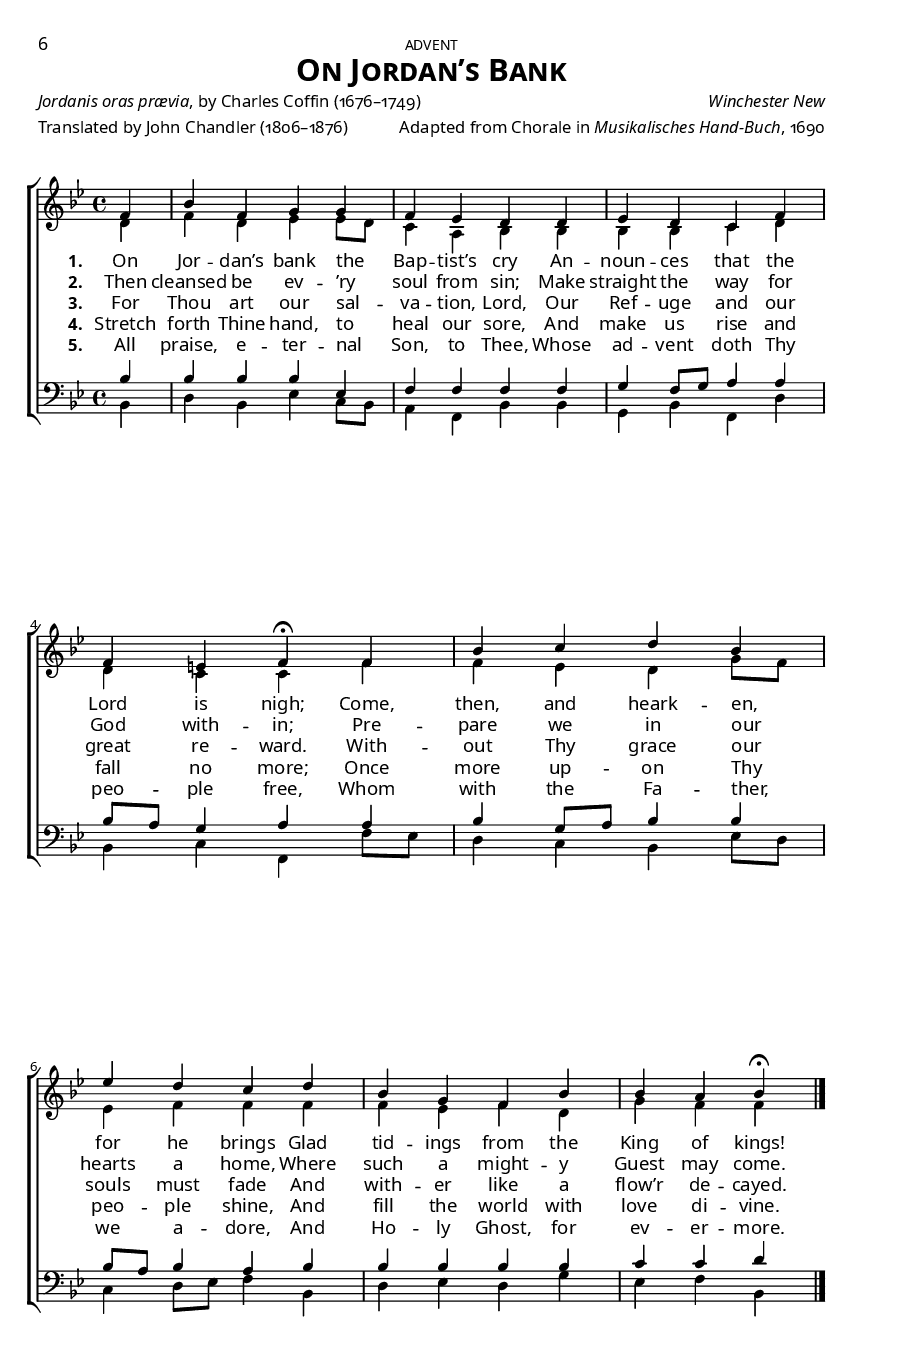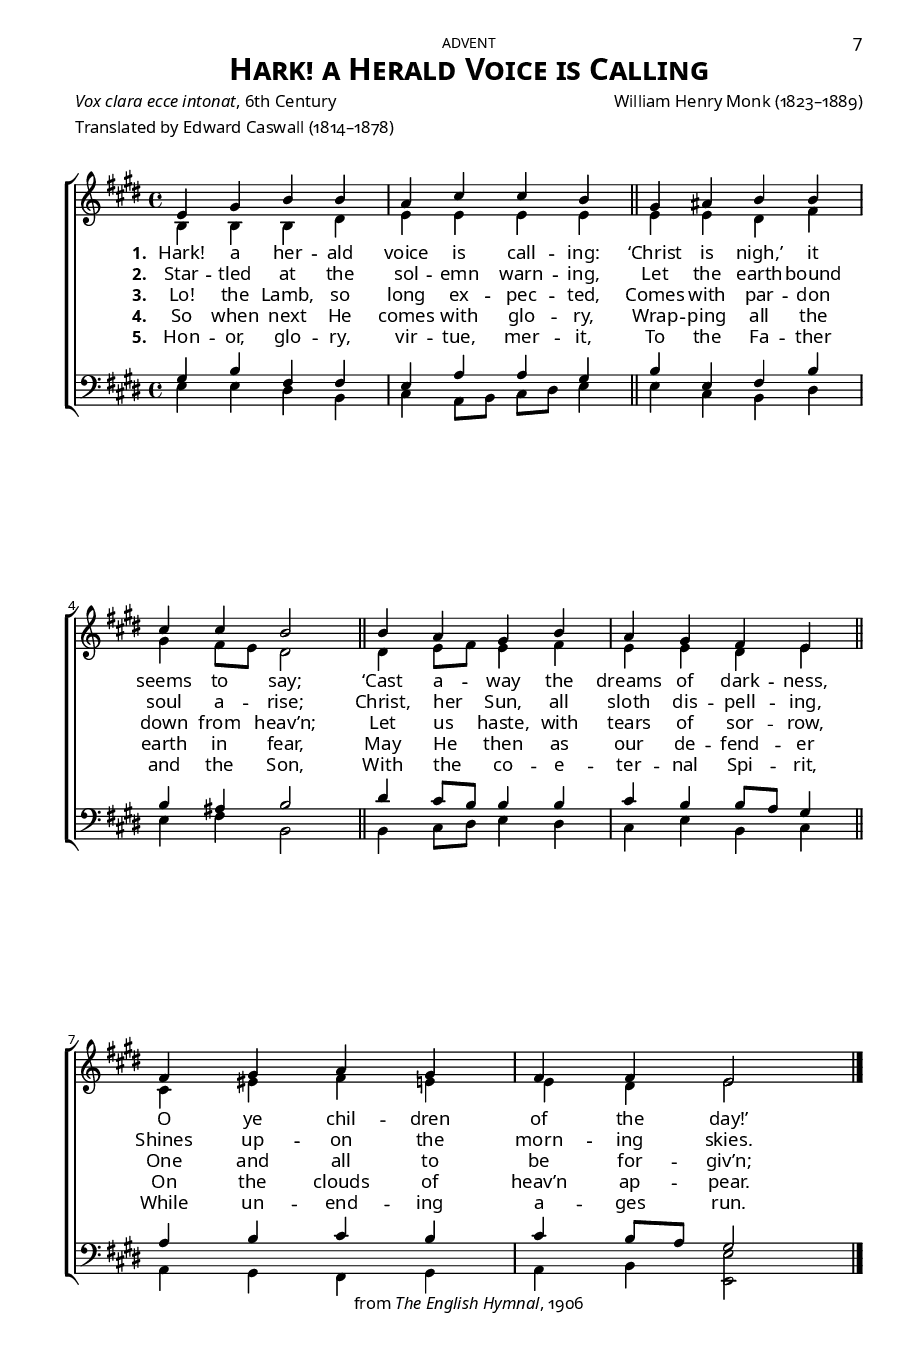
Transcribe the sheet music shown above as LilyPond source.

\version "2.14.2"
\include "util.ly"
\header {
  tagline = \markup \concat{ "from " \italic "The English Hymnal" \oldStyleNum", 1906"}
}
\paper {
  print-all-headers = ##t
  paper-height = 9\in
  paper-width = 6\in
  indent = 0\in
  %system-system-spacing = #'((basic-distance . 10) (padding . 0))
  score-markup-spacing =
    #'((basic-distance . 0)
       (minimum-distance . 0)
       (padding . 0)
       (stretchability . 50))
  system-system-spacing =
    #'((basic-distance . 0)
       (minimum-distance . 0)
       (padding . -5)
       (stretchability . 70))
  last-bottom-spacing =
    #'((basic-distance . 0)
       (minimum-distance . 0)
       (padding . -0.5)
       (stretchability . 0))
  ragged-last-bottom = ##f
  ragged-bottom = ##f
  two-sided = ##t
  inner-margin = 0.5\in
  outer-margin = 0.25\in
  top-margin = 0.25\in
  bottom-margin = 0.25\in
  first-page-number = #006
  print-first-page-number = ##t
  headerLine = \markup{\override #'(font-name . "Garamond Premier Pro") \smallCaps advent}
  oddHeaderMarkup = \markup\fill-line{
     \override #'(font-name . "Garamond Premier Pro")\abs-fontsize #8.5
     \combine 
        \fill-line{"" \on-the-fly #print-page-number-check-first
        \oldStylePageNum""
        }
        \fill-line{\headerLine}
  }
  evenHeaderMarkup = \markup {
     \override #'(font-name . "Garamond Premier Pro")\abs-fontsize #8.5
     \combine
        \on-the-fly #print-page-number-check-first
        \oldStylePageNum""
        \fill-line{\headerLine}
  }
}
#(set-global-staff-size 14.5) \paper{ #(define fonts (make-pango-font-tree "GoudyOlSt BT" "Garamond Premier Pro" "Garamond Premier Pro" (/ 14.5 20))) }
global = {
  \key bes \major
  \time 4/4
  \autoBeamOff
}

sopMusic = \relative c' {
  %\tempo 4 = 56
  \partial 4 f4 |
  bes f g g |
  f ees d d |
  ees d c f |
  
  f e f\fermata \bar"" f |
  bes c d bes |
  ees d c d |
  
  bes g f bes |
  bes a bes\fermata \bar "|."
}
sopWords = \lyricmode {
  
}

altoMusic = \relative c' {
  d4 |
  f d ees ees8[ d] |
  c4 a bes bes |
  bes bes c d |
  
  d c c f |
  f ees d g8[ f] |
  ees4 f f f |
  
  f ees f d |
  g f f \bar "|."
}
altoWords = \lyricmode {
  \dropLyricsV
  \set stanza = #"1. "
  On Jor -- dan’s bank the Bap -- tist’s cry
  An -- noun -- ces that the Lord is nigh;
  Come, then, and heark -- en, for he brings
  Glad tid -- ings from the King of kings!
}
altoWordsII = \lyricmode {
  \dropLyricsV
%\markup\italic
  \set stanza = #"2. "
  Then cleansed be ev -- ’ry soul from sin;
  Make straight the way for God with -- in;
  Pre -- pare we in our hearts a home,
  Where such a might -- y Guest may come.
}
altoWordsIII = \lyricmode {
  \dropLyricsV
  \set stanza = #"3. "
  For Thou art our sal -- va -- tion, Lord,
  Our Ref -- uge and our great re -- ward.
  With -- out Thy grace our souls must fade
  And with -- er like a flow’r de -- cayed.
}
altoWordsIV = \lyricmode {
  \dropLyricsV
  \set stanza = #"4. "
  Stretch forth Thine hand, to heal our sore,
  And make us rise and fall no more;
  Once more up -- on Thy peo -- ple shine,
  And fill the world with love di -- vine.
}
altoWordsV = \lyricmode {
  \dropLyricsV
  \set stanza = #"5. "
  All praise, e -- ter -- nal Son, to Thee,
  Whose ad -- vent doth Thy peo -- ple free,
  Whom with the Fa -- ther, we a -- dore,
  And Ho -- ly Ghost, for ev -- er -- more.
}
altoWordsVI = \lyricmode {
  \set stanza = #"6. "
  \set ignoreMelismata = ##t
}
tenorMusic = \relative c' {
  bes4 |
  bes bes bes ees, |
  f f f f |
  g f8[ g] a4 a |
  
  bes8[ a] g4 a a |
  bes g8[ a] bes4 bes |
  bes8[ a] bes4 a bes |
  
  bes bes bes bes |
  c c d \bar "|."
}
tenorWords = \lyricmode {

}

bassMusic = \relative c {
  bes4 |
  d bes ees c8[ bes] |
  a4 f bes bes |
  g bes f d' |
  
  bes c f, f'8[ ees] |
  d4 c bes ees8[ d] |
  c4 d8[ ees] f4 bes, |
  
  d ees d g |
  ees f bes, \bar "|."
}
bassWords = \lyricmode {

}

pianoRH = \relative c' {
  
}
pianoLH = \relative c' {
  
}

\score {
  <<
   \new ChoirStaff <<
    \new Staff = women <<
      \new Voice = "sopranos" { \voiceOne << \global \sopMusic >> }
      \new Voice = "altos" { \voiceTwo << \global \altoMusic >> }
    >>
    \new Lyrics \with { alignAboveContext = #"women" \override VerticalAxisGroup #'nonstaff-relatedstaff-spacing = #'((basic-distance . 1))} \lyricsto "sopranos" \sopWords
    \new Lyrics = "altosVI"  \with { alignBelowContext = #"women" \override VerticalAxisGroup #'nonstaff-relatedstaff-spacing = #'((basic-distance . 1))} \lyricsto "altos" \altoWordsVI
    \new Lyrics = "altosV"  \with { alignBelowContext = #"women" \override VerticalAxisGroup #'nonstaff-relatedstaff-spacing = #'((basic-distance . 1))} \lyricsto "altos" \altoWordsV
    \new Lyrics = "altosIV"  \with { alignBelowContext = #"women" \override VerticalAxisGroup #'nonstaff-relatedstaff-spacing = #'((basic-distance . 1))} \lyricsto "altos" \altoWordsIV
    \new Lyrics = "altosIII"  \with { alignBelowContext = #"women" \override VerticalAxisGroup #'nonstaff-relatedstaff-spacing = #'((basic-distance . 1))} \lyricsto "altos" \altoWordsIII
    \new Lyrics = "altosII"  \with { alignBelowContext = #"women" \override VerticalAxisGroup #'nonstaff-relatedstaff-spacing = #'((basic-distance . 1))} \lyricsto "altos" \altoWordsII
    \new Lyrics = "altos"  \with { alignBelowContext = #"women" \override VerticalAxisGroup #'nonstaff-relatedstaff-spacing = #'((basic-distance . 1))} \lyricsto "altos" \altoWords
   \new Staff = men <<
      \clef bass
      \new Voice = "tenors" { \voiceOne << \global \tenorMusic >> }
      \new Voice = "basses" { \voiceTwo << \global \bassMusic >> }
    >>
    \new Lyrics \with { alignAboveContext = #"men" \override VerticalAxisGroup #'nonstaff-relatedstaff-spacing = #'((basic-distance . 1)) } \lyricsto "tenors" \tenorWords
    \new Lyrics \with { alignBelowContext = #"men" \override VerticalAxisGroup #'nonstaff-relatedstaff-spacing = #'((basic-distance . 1)) } \lyricsto "basses" \bassWords
  >>
%    \new PianoStaff << \new Staff { \new Voice { \pianoRH } } \new Staff { \clef "bass" \pianoLH } >>
  >>
  \layout {
    \context {
      \Score
      %\override SpacingSpanner #'base-shortest-duration = #(ly:make-moment 1 8)
      %\override SpacingSpanner #'common-shortest-duration = #(ly:make-moment 1 4)
    }
    \context {
      % Remove all empty staves
      % \Staff \RemoveEmptyStaves \override VerticalAxisGroup #'remove-first = ##t
    }
  }
  \header {
    title = \markup{\override #'(font-name . "Garamond Premier Pro Semibold"){ \abs-fontsize #15 \smallCapsOldStyle"On Jordan’s Bank"}}
    poet = \markup\concat{\italic"Jordanis oras prævia" \oldStyleNum", by Charles Coffin (1676–1749)"}
    meter = \markup\oldStyleNum"Translated by John Chandler (1806–1876)"
    composer = \markup\italic"Winchester New"
    arranger = \markup\concat{"Adapted from Chorale in " \italic"Musikalisches Hand-Buch" \oldStyleNum", 1690"}
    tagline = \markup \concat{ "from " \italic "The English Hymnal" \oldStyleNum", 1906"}
  }
}







global = {
  \key e \major
  \time 4/4
  \autoBeamOff
  \override DynamicLineSpanner #'staff-padding = #0.0
  \override DynamicLineSpanner #'Y-extent = #'(-1 . 1)
}

sopMusic = \relative c' {
  %\tempo 4 = 66
  e4 gis b b |
  a cis cis b \bar "||"
  gis ais b b |
  cis cis b2 \bar "||"
  
  b4 a gis b |
  a gis fis e \bar "||"
  fis gis a gis |
  fis fis e2 \bar "|."
}
sopWords = \lyricmode {
  
}

altoMusic = \relative c' {
  b4 b b dis |
  e e e e |
  e e dis fis |
  gis fis8[ e] dis2 |
  
  dis4 e8[ fis] e4 fis |
  e e dis e |
  cis eis fis e |
  e dis e2 \bar "|."
}
altoWords = \lyricmode {
  \dropLyricsV
  \set stanza = #"1. "
  Hark! a her -- ald voice is call -- ing:
  ‘Christ is nigh,’ it seems to say;
  \set associatedVoice = "altos"
  ‘Cast a -- way the dreams of dark -- ness,
  \unset associatedVoice
  O ye chil -- dren of the day!’
}
altoWordsII = \lyricmode {
  \dropLyricsV
%\markup\italic
  \set stanza = #"2. "
  Star -- tled at the sol -- emn warn -- ing,
  Let the earth -- bound soul a -- rise;
  \set associatedVoice = "altos"
  Christ, her Sun, all sloth dis -- pell -- ing,
  \unset associatedVoice
  Shines up -- on the morn -- ing skies.
}
altoWordsIII = \lyricmode {
  \dropLyricsV
  \set stanza = #"3. "
  Lo! the Lamb, so long ex -- pec -- ted,
  Comes with par -- don down from heav’n;
  \set associatedVoice = "altos"
  Let us haste, with tears of sor -- row,
  \unset associatedVoice
  One and all to be for -- giv’n;
}
altoWordsIV = \lyricmode {
  \dropLyricsV
  \set stanza = #"4. "
  So when next He comes with glo -- ry,
  Wrap -- ping all the earth in fear,
  \set associatedVoice = "altos"
  May He then as our de -- fend -- er
  \unset associatedVoice
  On the clouds of heav’n ap -- pear.
}
altoWordsV = \lyricmode {
  \dropLyricsV
  \set stanza = #"5. "
  Hon -- or, glo -- ry, vir -- tue, mer -- it,
  To the Fa -- ther and the Son,
  \set associatedVoice = "altos"
  With the co -- e -- ter -- nal Spi -- rit,
  \unset associatedVoice
  While un -- end -- ing a -- ges run.
}
altoWordsVI = \lyricmode {
  \set stanza = #"6. "
  \set ignoreMelismata = ##t
}
tenorMusic = \relative c' {
  gis4 b fis fis |
  e a a gis |
  b e, fis b |
  b ais b2 |
  
  dis4 cis8[ b] b4 b |
  cis b b8[ a] gis4 |
  a b cis b |
  cis b8[ a] gis2 \bar "|."
}
tenorWords = \lyricmode {

}

bassMusic = \relative c {
  e4 e dis b |
  cis a8[ b] cis[ dis] e4 |
  e cis b dis |
  e fis b,2 |
  
  b4 cis8[ dis] e4 dis |
  cis e b cis |
  a gis fis gis |
  a b <e e,>2 \bar "|."
}
bassWords = \lyricmode {

}

pianoRH = \relative c' {
  
}
pianoLH = \relative c' {
  
}

\score {
  <<
   \new ChoirStaff <<
    \new Staff = women <<
      \new Voice = "sopranos" { \voiceOne << \global \sopMusic >> }
      \new Voice = "altos" { \voiceTwo << \global \altoMusic >> }
    >>
    \new Lyrics \with { alignAboveContext = #"women" \override VerticalAxisGroup #'nonstaff-relatedstaff-spacing = #'((basic-distance . 1))} \lyricsto "sopranos" \sopWords
   \new Staff = men <<
      \clef bass
      \new Voice = "tenors" { \voiceOne << \global \tenorMusic >> }
      \new Voice = "basses" { \voiceTwo << \global \bassMusic >> }
    >>
    \new Lyrics = "altosVI"  \with { alignBelowContext = #"women" \override VerticalAxisGroup #'nonstaff-relatedstaff-spacing = #'((basic-distance . 1))} \lyricsto "sopranos" \altoWordsVI
    \new Lyrics = "altosV"  \with { alignBelowContext = #"women" \override VerticalAxisGroup #'nonstaff-relatedstaff-spacing = #'((basic-distance . 1))} \lyricsto "sopranos" \altoWordsV
    \new Lyrics = "altosIV"  \with { alignBelowContext = #"women" \override VerticalAxisGroup #'nonstaff-relatedstaff-spacing = #'((basic-distance . 1))} \lyricsto "sopranos" \altoWordsIV
    \new Lyrics = "altosIII"  \with { alignBelowContext = #"women" \override VerticalAxisGroup #'nonstaff-relatedstaff-spacing = #'((basic-distance . 1))} \lyricsto "sopranos" \altoWordsIII
    \new Lyrics = "altosII"  \with { alignBelowContext = #"women" \override VerticalAxisGroup #'nonstaff-relatedstaff-spacing = #'((basic-distance . 1))} \lyricsto "sopranos" \altoWordsII
    \new Lyrics = "altos"  \with { alignBelowContext = #"women" \override VerticalAxisGroup #'nonstaff-relatedstaff-spacing = #'((basic-distance . 1))} \lyricsto "sopranos" \altoWords
    \new Lyrics \with { alignAboveContext = #"men" \override VerticalAxisGroup #'nonstaff-relatedstaff-spacing = #'((basic-distance . 1)) } \lyricsto "tenors" \tenorWords
    \new Lyrics \with { alignBelowContext = #"men" \override VerticalAxisGroup #'nonstaff-relatedstaff-spacing = #'((basic-distance . 1)) } \lyricsto "basses" \bassWords
  >>
%    \new PianoStaff << \new Staff { \new Voice { \pianoRH } } \new Staff { \clef "bass" \pianoLH } >>
  >>
  \layout {
    \context {
      \Score
      %\override SpacingSpanner #'base-shortest-duration = #(ly:make-moment 1 8)
      %\override SpacingSpanner #'common-shortest-duration = #(ly:make-moment 1 4)
    }
    \context {
      % Remove all empty staves
      % \Staff \RemoveEmptyStaves \override VerticalAxisGroup #'remove-first = ##t
    }
  }
  \header {
    title = \markup{\override #'(font-name . "Garamond Premier Pro Semibold"){ \abs-fontsize #15 \smallCapsOldStyle"Hark! a Herald Voice is Calling"}}
    poet = \markup\concat{\italic"Vox clara ecce intonat" \oldStyleNum", 6th Century"}
    meter = \markup\oldStyleNum"Translated by Edward Caswall (1814–1878)"
    composer = \markup\oldStyleNum"William Henry Monk (1823–1889)"
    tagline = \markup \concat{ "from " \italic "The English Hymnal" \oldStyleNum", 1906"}
  }
}
